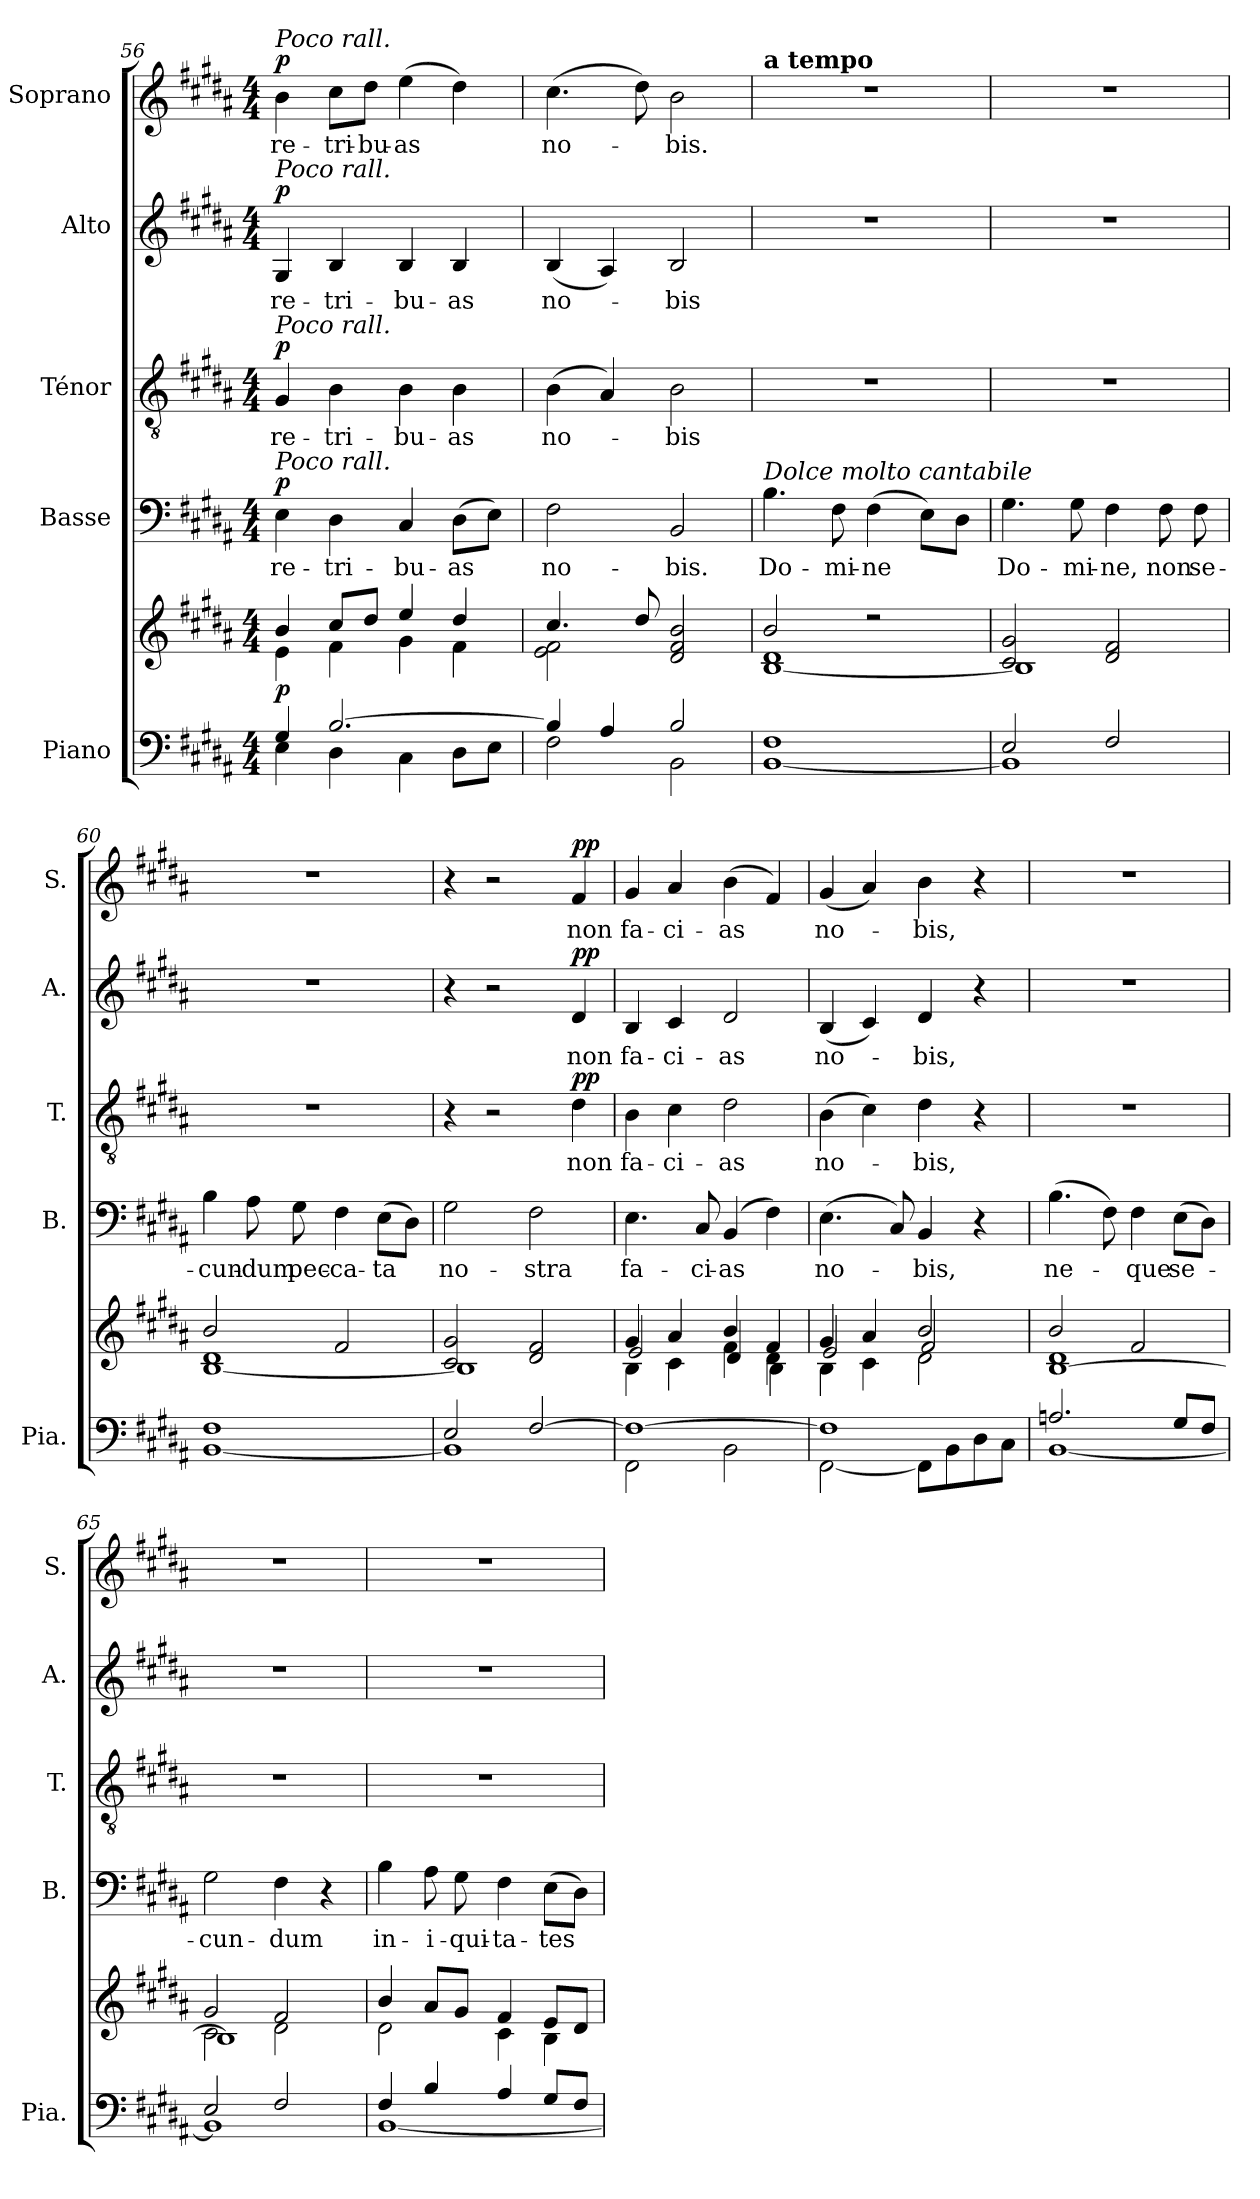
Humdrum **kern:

**kern	**kern	**dynam	**kern	**text	**dynam	**kern	**text	**dynam	**kern	**text	**dynam	**kern	**text	**dynam
*part5	*part5	*part5	*part4	*part4	*part4	*part3	*part3	*part3	*part2	*part2	*part2	*part1	*part1	*part1
*staff6	*staff5	*staff5/6	*staff4	*staff4	*staff4	*staff3	*staff3	*staff3	*staff2	*staff2	*staff2	*staff1	*staff1	*staff1
*I"Piano	*	*	*I"Basse	*	*	*I"Ténor	*	*	*I"Alto	*	*	*I"Soprano	*	*
*I'Pia.	*	*	*I'B.	*	*	*I'T.	*	*	*I'A.	*	*	*I'S.	*	*
*clefF4	*clefG2	*	*clefF4	*	*	*clefGv2	*	*	*clefG2	*	*	*clefG2	*	*
*k[f#c#g#d#a#]	*k[f#c#g#d#a#]	*	*k[f#c#g#d#a#]	*	*	*k[f#c#g#d#a#]	*	*	*k[f#c#g#d#a#]	*	*	*k[f#c#g#d#a#]	*	*
*M4/4	*M4/4	*	*M4/4	*	*	*M4/4	*	*	*M4/4	*	*	*M4/4	*	*
=56	=56	=56	=56	=56	=56	=56	=56	=56	=56	=56	=56	=56	=56	=56
*^	*^	*	*	*	*	*	*	*	*	*	*	*	*	*
!	!	!	!	!	!	!	!	!	!	!	!	!	!	!LO:TX:a:i:t=Poco rall.	!	!
!	!	!	!	!	!	!	!	!	!	!	!LO:TX:a:i:t=Poco rall.	!	!	!	!	!
!	!	!	!	!	!	!	!	!LO:TX:a:i:t=Poco rall.	!	!	!	!	!	!	!	!
!	!	!	!	!	!LO:TX:a:i:t=Poco rall.	!	!	!	!	!	!	!	!	!	!	!
!	!	!	!	!LO:DY:a=2	!	!LO:LY:b	!LO:DY:a	!	!LO:LY:b	!LO:DY:a	!	!LO:LY:b	!LO:DY:a	!	!LO:LY:b	!LO:DY:a
4G#/	4E\	4b/	4e\	p	4E\	re-	p	4G#/	re-	p	4G#/	re-	p	4b\	re-	p
!	!	!	!	!	!	!LO:LY:b	!	!	!LO:LY:b	!	!	!LO:LY:b	!	!	!LO:LY:b	!
[2.B/	4D#\	8cc#/L	4f#\	.	4D#\	-tri-	.	4B\	-tri-	.	4B/	-tri-	.	8cc#\L	-tri-	.
!	!	!	!	!	!	!	!	!	!	!	!	!	!	!	!LO:LY:b	!
.	.	8dd#/J	.	.	.	.	.	.	.	.	.	.	.	8dd#\J	-bu-	.
!	!	!	!	!	!	!LO:LY:b	!	!	!LO:LY:b	!	!	!LO:LY:b	!	!	!LO:LY:b	!
.	4C#\	4ee/	4g#\	.	4C#/	-bu-	.	4B\	-bu-	.	4B/	-bu-	.	(>4ee\	-as	.
!	!	!	!	!	!	!LO:LY:b	!	!	!LO:LY:b	!	!	!LO:LY:b	!	!	!	!
.	8D#\L	4dd#/	4f#\	.	(>8D#\L	-as	.	4B\	-as	.	4B/	-as	.	4dd#\)	.	.
.	8E\J	.	.	.	8E\J)	.	.	.	.	.	.	.	.	.	.	.
!!LO:LB:g=z
=57	=57	=57	=57	=57	=57	=57	=57	=57	=57	=57	=57	=57	=57	=57	=57	=57
!	!	!	!	!	!	!LO:LY:b	!	!	!LO:LY:b	!	!	!LO:LY:b	!	!	!LO:LY:b	!
4B/]	2F#\	4.cc#/	2e\ 2f#\	.	2F#\	no-	.	(>4B\	no-	.	(<4B/	no-	.	(>4.cc#\	no-	.
4A#/	.	.	.	.	.	.	.	4A#/)	.	.	4A#/)	.	.	.	.	.
.	.	8dd#/	.	.	.	.	.	.	.	.	.	.	.	8dd#\)	.	.
!	!	!	!	!	!	!LO:LY:b	!	!	!LO:LY:b	!	!	!LO:LY:b	!	!	!LO:LY:b	!
2B/	2BB\	2d#/ 2f#/ 2b/	2ryy	.	2BB/	-bis.	.	2B\	-bis	.	2B/	-bis	.	2b\	-bis.	.
=58	=58	=58	=58	=58	=58	=58	=58	=58	=58	=58	=58	=58	=58	=58	=58	=58
!	!	!	!	!	!	!	!	!	!	!	!	!	!	!LO:TX:B:t=a tempo	!	!
!	!	!	!	!	!LO:TX:a:i:t=Dolce molto cantabile	!	!	!	!	!	!	!	!	!	!	!
!	!	!	!	!	!	!LO:LY:b	!	!	!	!	!	!	!	!	!	!
1F#	[1BB	2b/	[1B 1d#	.	4.B\	Do-	.	1r	.	.	1r	.	.	1r	.	.
!	!	!	!	!	!	!LO:LY:b	!	!	!	!	!	!	!	!	!	!
.	.	.	.	.	8F#\	-mi-	.	.	.	.	.	.	.	.	.	.
!	!	!	!	!	!	!LO:LY:b	!	!	!	!	!	!	!	!	!	!
.	.	2r	.	.	(>4F#\	-ne	.	.	.	.	.	.	.	.	.	.
.	.	.	.	.	8E\L)	.	.	.	.	.	.	.	.	.	.	.
.	.	.	.	.	8D#\J	.	.	.	.	.	.	.	.	.	.	.
=59	=59	=59	=59	=59	=59	=59	=59	=59	=59	=59	=59	=59	=59	=59	=59	=59
!	!	!	!	!	!	!LO:LY:b	!	!	!	!	!	!	!	!	!	!
2E/	1BB]	2c#/ 2g#/	1B]	.	4.G#\	Do-	.	1r	.	.	1r	.	.	1r	.	.
!	!	!	!	!	!	!LO:LY:b	!	!	!	!	!	!	!	!	!	!
.	.	.	.	.	8G#\	-mi-	.	.	.	.	.	.	.	.	.	.
!	!	!	!	!	!	!LO:LY:b	!	!	!	!	!	!	!	!	!	!
2F#/	.	2d#/ 2f#/	.	.	4F#\	-ne,	.	.	.	.	.	.	.	.	.	.
!	!	!	!	!	!	!LO:LY:b	!	!	!	!	!	!	!	!	!	!
.	.	.	.	.	8F#\	non	.	.	.	.	.	.	.	.	.	.
!	!	!	!	!	!	!LO:LY:b	!	!	!	!	!	!	!	!	!	!
.	.	.	.	.	8F#\	se-	.	.	.	.	.	.	.	.	.	.
=60	=60	=60	=60	=60	=60	=60	=60	=60	=60	=60	=60	=60	=60	=60	=60	=60
!	!	!	!	!	!	!LO:LY:b	!	!	!	!	!	!	!	!	!	!
1F#	[1BB	2b/	[1B 1d#	.	4B\	-cun-	.	1r	.	.	1r	.	.	1r	.	.
!	!	!	!	!	!	!LO:LY:b	!	!	!	!	!	!	!	!	!	!
.	.	.	.	.	8A#\	-dum	.	.	.	.	.	.	.	.	.	.
!	!	!	!	!	!	!LO:LY:b	!	!	!	!	!	!	!	!	!	!
.	.	.	.	.	8G#\	pec-	.	.	.	.	.	.	.	.	.	.
!	!	!	!	!	!	!LO:LY:b	!	!	!	!	!	!	!	!	!	!
.	.	2f#/	.	.	4F#\	-ca-	.	.	.	.	.	.	.	.	.	.
!	!	!	!	!	!	!LO:LY:b	!	!	!	!	!	!	!	!	!	!
.	.	.	.	.	(>8E\L	-ta	.	.	.	.	.	.	.	.	.	.
.	.	.	.	.	8D#\J)	.	.	.	.	.	.	.	.	.	.	.
=61	=61	=61	=61	=61	=61	=61	=61	=61	=61	=61	=61	=61	=61	=61	=61	=61
!	!	!	!	!	!	!LO:LY:b	!	!	!	!	!	!	!	!	!	!
2E/	1BB]	2c#/ 2g#/	1B]	.	2G#\	no-	.	4r	.	.	4r	.	.	4r	.	.
.	.	.	.	.	.	.	.	2r	.	.	2r	.	.	2r	.	.
!	!	!	!	!	!	!LO:LY:b	!	!	!	!	!	!	!	!	!	!
[2F#/	.	2d#/ 2f#/	.	.	2F#\	-stra	.	.	.	.	.	.	.	.	.	.
!	!	!	!	!	!	!	!	!	!LO:LY:b	!LO:DY:a	!	!LO:LY:b	!LO:DY:a	!	!LO:LY:b	!LO:DY:a
.	.	.	.	.	.	.	.	4d#\	non	pp	4d#/	non	pp	4f#/	non	pp
=62	=62	=62	=62	=62	=62	=62	=62	=62	=62	=62	=62	=62	=62	=62	=62	=62
*	*	*	*^	*	*	*	*	*	*	*	*	*	*	*	*	*
!	!	!	!	!	!	!	!LO:LY:b	!	!	!LO:LY:b	!	!	!LO:LY:b	!	!	!LO:LY:b	!
1F#_	2FF#\	4g#/	4B\	2e/	.	4.E\	fa-	.	4B\	fa-	.	4B/	fa-	.	4g#/	fa-	.
!	!	!	!	!	!	!	!	!	!	!LO:LY:b	!	!	!LO:LY:b	!	!	!LO:LY:b	!
.	.	4a#/	4c#\	.	.	.	.	.	4c#\	-ci-	.	4c#/	-ci-	.	4a#/	-ci-	.
!	!	!	!	!	!	!	!LO:LY:b	!	!	!	!	!	!	!	!	!	!
.	.	.	.	.	.	8C#/	-ci-	.	.	.	.	.	.	.	.	.	.
!	!	!	!	!	!	!	!LO:LY:b	!	!	!LO:LY:b	!	!	!LO:LY:b	!	!	!LO:LY:b	!
.	2BB\	4b/	4f#\	4d#/	.	(>4BB/	-as	.	2d#\	-as	.	2d#/	-as	.	(>4b\	-as	.
.	.	4f#/	4d#\	4B\	.	4F#\)	.	.	.	.	.	.	.	.	4f#/)	.	.
!!LO:PB:g=z
=63	=63	=63	=63	=63	=63	=63	=63	=63	=63	=63	=63	=63	=63	=63	=63	=63	=63
!	!	!	!	!	!	!	!LO:LY:b	!	!	!LO:LY:b	!	!	!LO:LY:b	!	!	!LO:LY:b	!
1F#]	[2FF#\	4g#/	4B\	2e/	.	(>4.E\	no-	.	(>4B\	no-	.	(<4B/	no-	.	(<4g#/	no-	.
.	.	4a#/	4c#\	.	.	.	.	.	4c#\)	.	.	4c#/)	.	.	4a#/)	.	.
.	.	.	.	.	.	8C#/)	.	.	.	.	.	.	.	.	.	.	.
!	!	!	!	!	!	!	!LO:LY:b	!	!	!LO:LY:b	!	!	!LO:LY:b	!	!	!LO:LY:b	!
.	8FF#\L]	2b/	2d#\	2f#/	.	4BB/	-bis,	.	4d#\	-bis,	.	4d#/	-bis,	.	4b\	-bis,	.
.	8BB\	.	.	.	.	.	.	.	.	.	.	.	.	.	.	.	.
.	8D#\	.	.	.	.	4r	.	.	4r	.	.	4r	.	.	4r	.	.
.	8C#\J	.	.	.	.	.	.	.	.	.	.	.	.	.	.	.	.
=64	=64	=64	=64	=64	=64	=64	=64	=64	=64	=64	=64	=64	=64	=64	=64	=64	=64
!	!	!	!	!	!	!	!LO:LY:b	!	!	!	!	!	!	!	!	!	!
2.An/	[1BB	2b/	1d#	[1B	.	(>4.B\	ne-	.	1r	.	.	1r	.	.	1r	.	.
.	.	.	.	.	.	8F#\)	.	.	.	.	.	.	.	.	.	.	.
!	!	!	!	!	!	!	!LO:LY:b	!	!	!	!	!	!	!	!	!	!
.	.	2f#/	.	.	.	4F#\	-que	.	.	.	.	.	.	.	.	.	.
!	!	!	!	!	!	!	!LO:LY:b	!	!	!	!	!	!	!	!	!	!
8G#/L	.	.	.	.	.	(>8E\L	se-	.	.	.	.	.	.	.	.	.	.
8F#/J	.	.	.	.	.	8D#\J)	.	.	.	.	.	.	.	.	.	.	.
=65	=65	=65	=65	=65	=65	=65	=65	=65	=65	=65	=65	=65	=65	=65	=65	=65	=65
!	!	!	!	!	!	!	!LO:LY:b	!	!	!	!	!	!	!	!	!	!
2E/	1BB]	2g#/	2c#\	1B]	.	2G#\	-cun-	.	1r	.	.	1r	.	.	1r	.	.
!	!	!	!	!	!	!	!LO:LY:b	!	!	!	!	!	!	!	!	!	!
2F#/	.	2f#/	2d#\	.	.	4F#\	-dum	.	.	.	.	.	.	.	.	.	.
.	.	.	.	.	.	4r	.	.	.	.	.	.	.	.	.	.	.
*	*	*	*v	*v	*	*	*	*	*	*	*	*	*	*	*	*	*
=66	=66	=66	=66	=66	=66	=66	=66	=66	=66	=66	=66	=66	=66	=66	=66	=66
!	!	!	!	!	!	!LO:LY:b	!	!	!	!	!	!	!	!	!	!
4F#/	[1BB	4b/	2d#\	.	4B\	in-	.	1r	.	.	1r	.	.	1r	.	.
!	!	!	!	!	!	!LO:LY:b	!	!	!	!	!	!	!	!	!	!
4B/	.	8a#/L	.	.	8A#\	-i-	.	.	.	.	.	.	.	.	.	.
!	!	!	!	!	!	!LO:LY:b	!	!	!	!	!	!	!	!	!	!
.	.	8g#/J	.	.	8G#\	-qui-	.	.	.	.	.	.	.	.	.	.
!	!	!	!	!	!	!LO:LY:b	!	!	!	!	!	!	!	!	!	!
4A#/	.	4f#/	4c#\	.	4F#\	-ta-	.	.	.	.	.	.	.	.	.	.
!	!	!	!	!	!	!LO:LY:b	!	!	!	!	!	!	!	!	!	!
8G#/L	.	8e/L	4B\	.	(>8E\L	-tes	.	.	.	.	.	.	.	.	.	.
8F#/J	.	8d#/J	.	.	8D#\J)	.	.	.	.	.	.	.	.	.	.	.
*v	*v	*	*	*	*	*	*	*	*	*	*	*	*	*	*	*
*	*v	*v	*	*	*	*	*	*	*	*	*	*	*	*	*
=	=	=	=	=	=	=	=	=	=	=	=	=	=	=
*-	*-	*-	*-	*-	*-	*-	*-	*-	*-	*-	*-	*-	*-	*-
